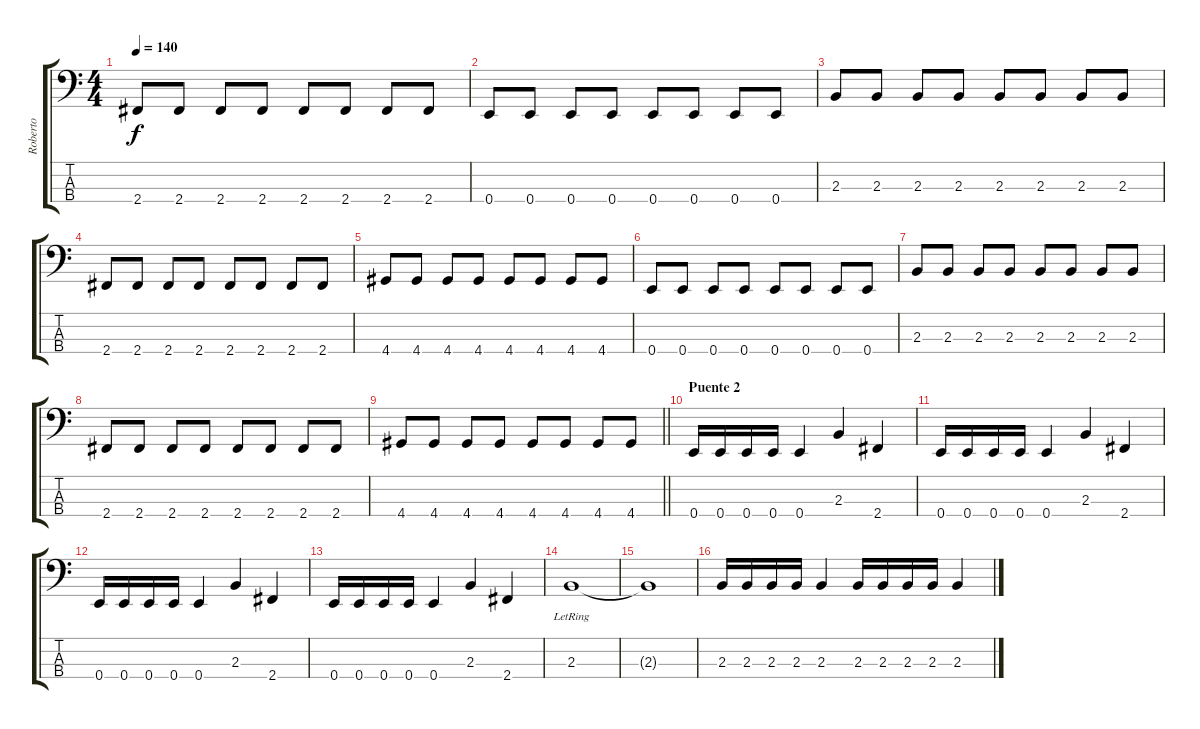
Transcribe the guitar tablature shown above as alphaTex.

\track ("Roberto" "Roberto") {instrument electricbasspick}
\staff {score tabs}
\tuning (G2 D2 A1 E1) {hide}
\ts (4 4)
\tempo 140
\clef f4
\ks c
2.4.8{dy f} 2.4.8 2.4.8 2.4.8 2.4.8 2.4.8 2.4.8 2.4.8 |
0.4.8 0.4.8 0.4.8 0.4.8 0.4.8 0.4.8 0.4.8 0.4.8 |
2.3.8 2.3.8 2.3.8 2.3.8 2.3.8 2.3.8 2.3.8 2.3.8 |
2.4.8 2.4.8 2.4.8 2.4.8 2.4.8 2.4.8 2.4.8 2.4.8 |
4.4.8 4.4.8 4.4.8 4.4.8 4.4.8 4.4.8 4.4.8 4.4.8 |
0.4.8 0.4.8 0.4.8 0.4.8 0.4.8 0.4.8 0.4.8 0.4.8 |
2.3.8 2.3.8 2.3.8 2.3.8 2.3.8 2.3.8 2.3.8 2.3.8 |
2.4.8 2.4.8 2.4.8 2.4.8 2.4.8 2.4.8 2.4.8 2.4.8 |
\barLineRight lightlight
4.4.8 4.4.8 4.4.8 4.4.8 4.4.8 4.4.8 4.4.8 4.4.8 |
\section ("" "Puente 2")
0.4.16 0.4.16 0.4.16 0.4.16 0.4.4 2.3.4 2.4.4 |
0.4.16 0.4.16 0.4.16 0.4.16 0.4.4 2.3.4 2.4.4 |
0.4.16 0.4.16 0.4.16 0.4.16 0.4.4 2.3.4 2.4.4 |
0.4.16 0.4.16 0.4.16 0.4.16 0.4.4 2.3.4 2.4.4 |
2.3{lr}.1 |
2.3{t}.1 |
2.3.16 2.3.16 2.3.16 2.3.16 2.3.4 2.3.16 2.3.16 2.3.16 2.3.16 2.3.4
